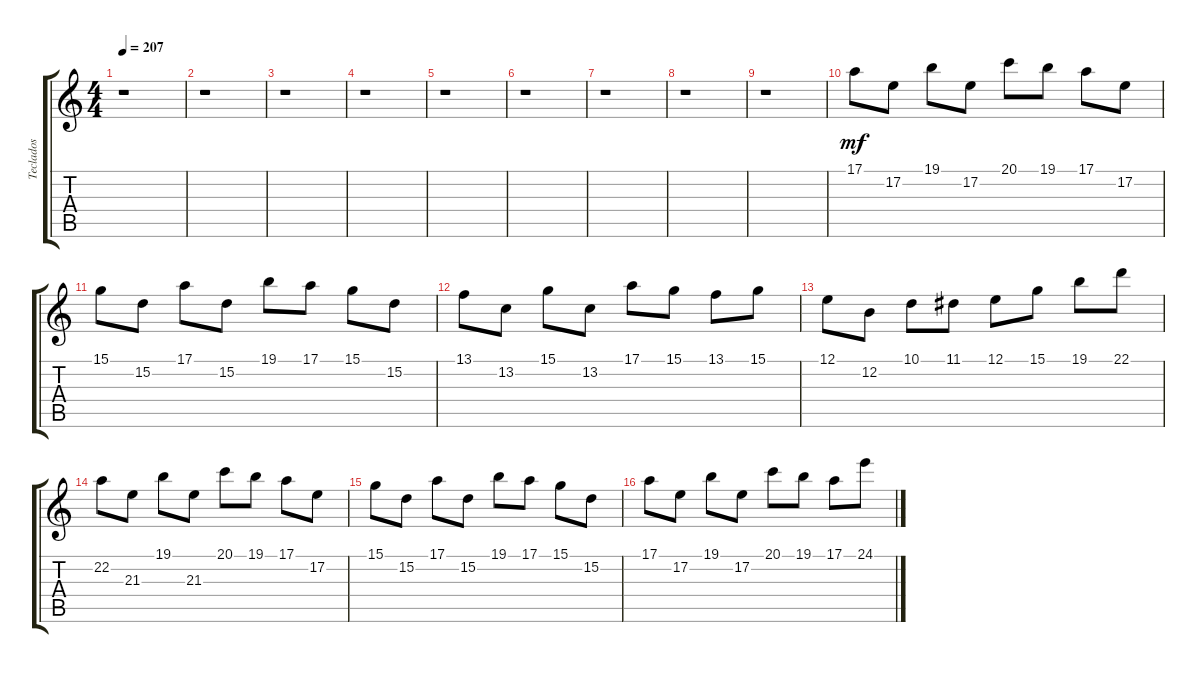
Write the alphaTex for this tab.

\track ("Teclados" "Teclados") {instrument stringensemble1}
\staff {score tabs}
\tuning (E4 B3 G3 D3 A2 E2) {hide}
\ts (4 4)
\tempo 207
\clef g2
\ks c
r.1{dy f} |
r.1 |
r.1 |
r.1 |
r.1 |
r.1 |
r.1 |
r.1 |
r.1 |
17.1.8{dy mf} 17.2.8 19.1.8 17.2.8 20.1.8 19.1.8 17.1.8 17.2.8 |
15.1.8 15.2.8 17.1.8 15.2.8 19.1.8 17.1.8 15.1.8 15.2.8 |
13.1.8 13.2.8 15.1.8 13.2.8 17.1.8 15.1.8 13.1.8 15.1.8 |
12.1.8 12.2.8 10.1.8 11.1.8 12.1.8 15.1.8 19.1.8 22.1.8 |
22.2.8 21.3.8 19.1.8 21.3.8 20.1.8 19.1.8 17.1.8 17.2.8 |
15.1.8 15.2.8 17.1.8 15.2.8 19.1.8 17.1.8 15.1.8 15.2.8 |
17.1.8 17.2.8 19.1.8 17.2.8 20.1.8 19.1.8 17.1.8 24.1.8
